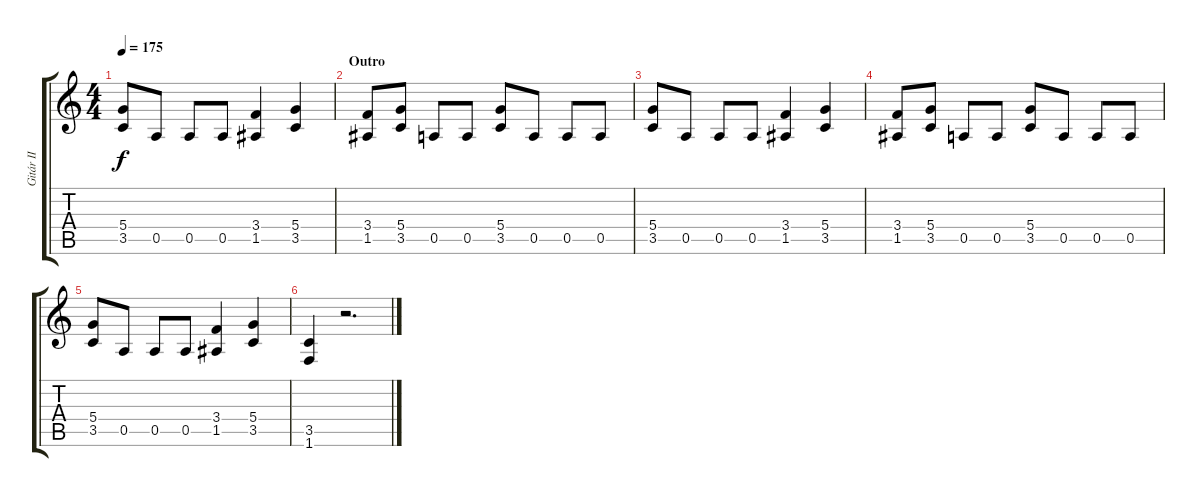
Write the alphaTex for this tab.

\track ("Gitár II" "Gitár II") {instrument overdrivenguitar}
\staff {score tabs}
\tuning (E4 B3 G3 D3 A2 E2) {hide}
\ts (4 4)
\tempo 175
\clef g2
\ks c
(5.4 3.5).8{dy f} 0.5.8 0.5.8 0.5.8 (3.4 1.5).4 (5.4 3.5).4 |
\section ("" "Outro")
(3.4 1.5).8 (5.4 3.5).8 0.5.8 0.5.8 (5.4 3.5).8 0.5.8 0.5.8 0.5.8 |
(5.4 3.5).8 0.5.8 0.5.8 0.5.8 (3.4 1.5).4 (5.4 3.5).4 |
(3.4 1.5).8 (5.4 3.5).8 0.5.8 0.5.8 (5.4 3.5).8 0.5.8 0.5.8 0.5.8 |
(5.4 3.5).8 0.5.8 0.5.8 0.5.8 (3.4 1.5).4 (5.4 3.5).4 |
(3.5 1.6).4 r.2{d}
